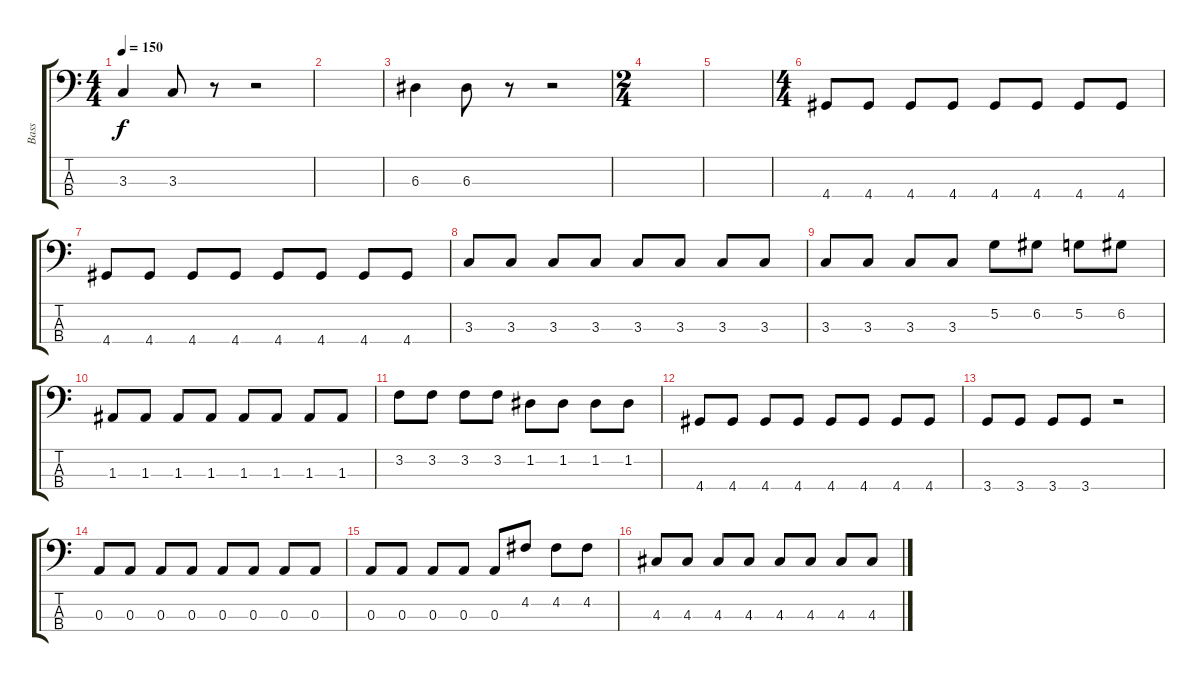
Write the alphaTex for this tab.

\track ("Bass" "Bass") {instrument electricbasspick}
\staff {score tabs}
\tuning (G2 D2 A1 E1) {hide}
\ts (4 4)
\tempo 150
\clef f4
\ks c
3.3.4{dy f} 3.3.8 r.8 r.2 |
|
6.3.4 6.3.8 r.8 r.2 |
\ts (2 4)
|
|
\ts (4 4)
4.4.8 4.4.8 4.4.8 4.4.8 4.4.8 4.4.8 4.4.8 4.4.8 |
4.4.8 4.4.8 4.4.8 4.4.8 4.4.8 4.4.8 4.4.8 4.4.8 |
3.3.8 3.3.8 3.3.8 3.3.8 3.3.8 3.3.8 3.3.8 3.3.8 |
3.3.8 3.3.8 3.3.8 3.3.8 5.2.8 6.2.8 5.2.8 6.2.8 |
1.3.8 1.3.8 1.3.8 1.3.8 1.3.8 1.3.8 1.3.8 1.3.8 |
3.2.8 3.2.8 3.2.8 3.2.8 1.2.8 1.2.8 1.2.8 1.2.8 |
4.4.8 4.4.8 4.4.8 4.4.8 4.4.8 4.4.8 4.4.8 4.4.8 |
3.4.8 3.4.8 3.4.8 3.4.8 r.2 |
0.3.8 0.3.8 0.3.8 0.3.8 0.3.8 0.3.8 0.3.8 0.3.8 |
0.3.8 0.3.8 0.3.8 0.3.8 0.3.8 4.2.8 4.2.8 4.2.8 |
4.3.8 4.3.8 4.3.8 4.3.8 4.3.8 4.3.8 4.3.8 4.3.8
